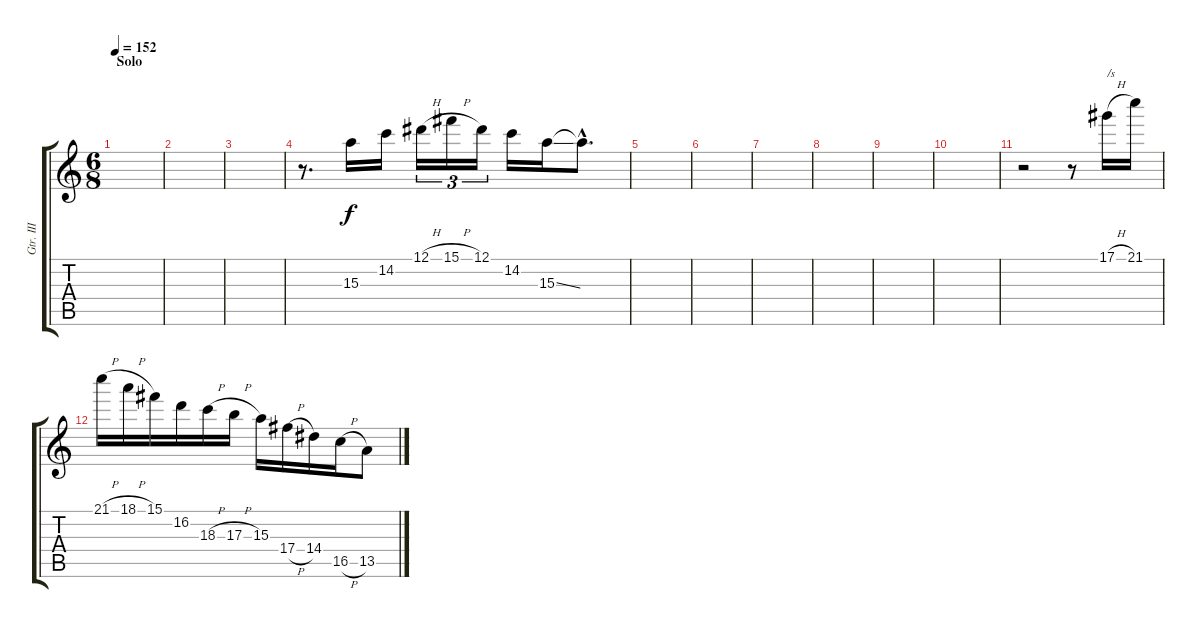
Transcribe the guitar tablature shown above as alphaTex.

\track ("Gtr. III" "Gtr. III") {instrument distortionguitar}
\staff {score tabs}
\tuning (Eb4 Bb3 Gb3 Db3 Ab2 Eb2) {hide}
\ts (6 8)
\section ("" "Solo")
\tempo 152
\clef g2
\ks c
|
|
|
r.8{d} 15.3.16 14.2.16 12.1{h}.16{tu (3 2)} 15.1{h}.16{tu (3 2)} 12.1.16{tu (3 2)} 14.2.16 15.3{ss}.16 15.3{hac t}.8{d} |
|
|
|
|
|
|
r.2 r.8 17.1{h}.16{txt "/s"} 21.1.16 |
21.1{h}.16 18.1{h}.16 15.1.16 16.2.16 18.3{h}.16 17.3{h}.16 15.3.16 17.4{h}.16 14.4.16 16.5{h}.16 13.5.8
